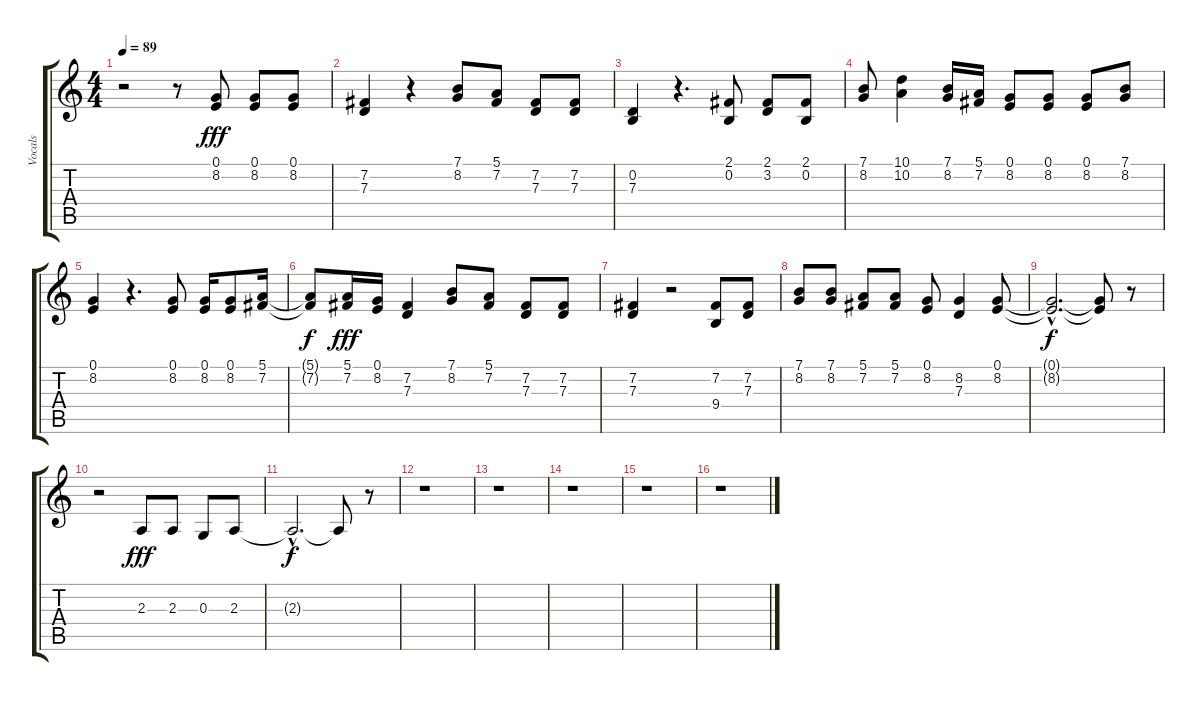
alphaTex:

\track ("Vocals" "Vocals") {instrument tenorsax}
\staff {score tabs}
\tuning (E4 B3 G3 D3 A2 E2) {hide}
\ts (4 4)
\tempo 89
\clef g2
\ks c
r.2{dy fff} r.8 (0.1 8.2).8 (0.1 8.2).8 (0.1 8.2).8 |
(7.2 7.3).4 r.4 (7.1 8.2).8 (5.1 7.2).8 (7.2 7.3).8 (7.2 7.3).8 |
(0.2 7.3).4 r.4{d} (2.1 0.2).8 (2.1 3.2).8 (2.1 0.2).8 |
(7.1 8.2).8 (10.1 10.2).4 (7.1 8.2).16 (5.1 7.2).16 (0.1 8.2).8 (0.1 8.2).8 (0.1 8.2).8 (7.1 8.2).8 |
(0.1 8.2).4 r.4{d} (0.1 8.2).8 (0.1 8.2).16 (0.1 8.2).8 (5.1 7.2).16 |
(5.1{t} 7.2{t}).8{dy f} (5.1 7.2).16{dy fff} (0.1 8.2).16 (7.2 7.3).4 (7.1 8.2).8 (5.1 7.2).8 (7.2 7.3).8 (7.2 7.3).8 |
(7.2 7.3).4 r.2 (7.2 9.4).8 (7.2 7.3).8 |
(7.1 8.2).8 (7.1 8.2).8 (5.1 7.2).8 (5.1 7.2).8 (0.1 8.2).8 (8.2 7.3).4 (0.1 8.2).8 |
(0.1{hac t} 8.2{hac t}).2{d dy f} (0.1{t} 8.2{t}).8 r.8 |
r.2 2.3.8{dy fff} 2.3.8 0.3.8 2.3.8 |
2.3{hac t}.2{d dy f} 2.3{t}.8 r.8 |
r.1 |
r.1 |
r.1 |
r.1 |
r.1
